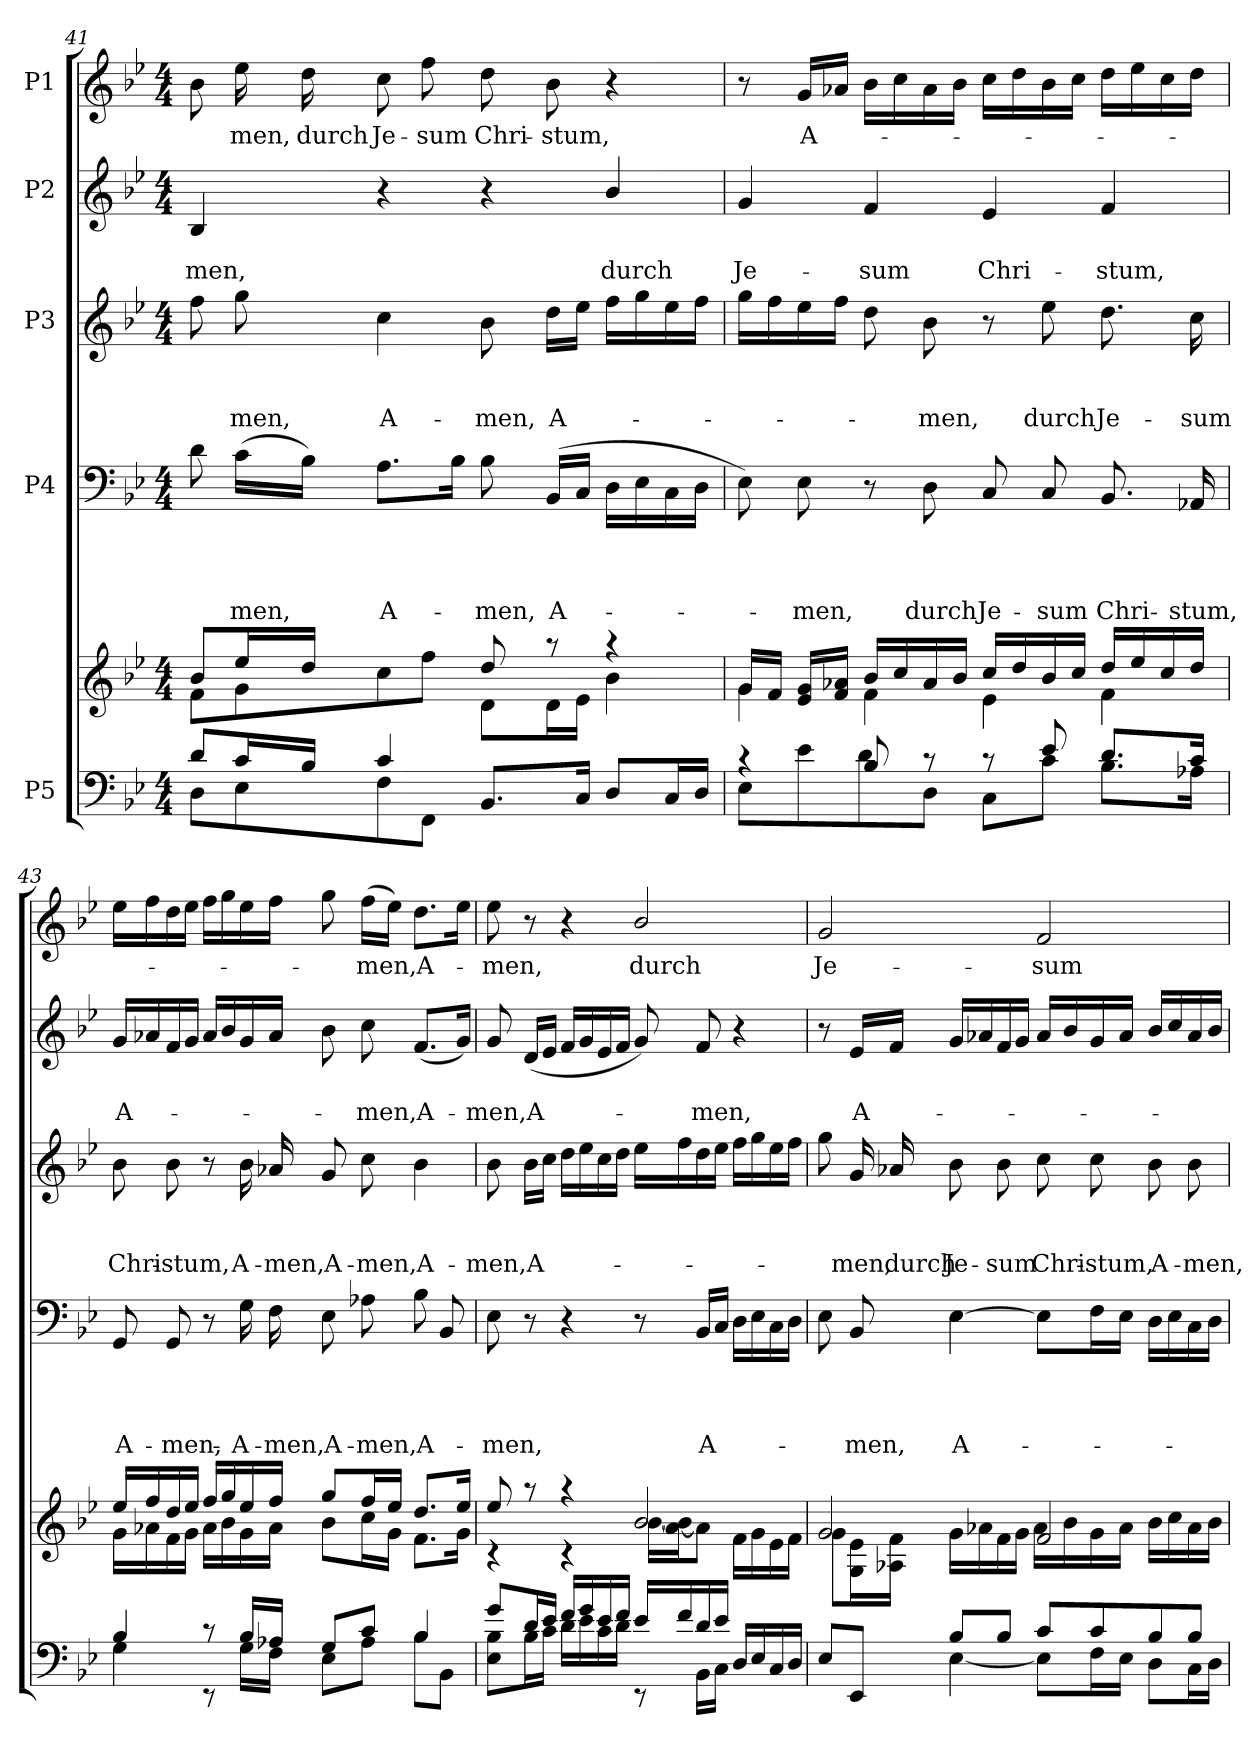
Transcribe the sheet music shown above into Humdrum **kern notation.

**kern	**kern	**kern	**text	**text	**text	**text	**kern	**text	**text	**text	**kern	**text	**text	**kern	**text
*part5	*part5	*part4	*part4	*part4	*part4	*part4	*part3	*part3	*part3	*part3	*part2	*part2	*part2	*part1	*part1
*staff6	*staff5	*staff4	*staff4	*staff4	*staff4	*staff4	*staff3	*staff3	*staff3	*staff3	*staff2	*staff2	*staff2	*staff1	*staff1
*I"P5	*	*I"P4	*	*	*	*	*I"P3	*	*	*	*I"P2	*	*	*I"P1	*
!!LO:PB:g=z
*clefF4	*clefG2	*clefF4	*	*	*	*	*clefG2	*	*	*	*clefG2	*	*	*clefG2	*
*k[b-e-]	*k[b-e-]	*k[b-e-]	*	*	*	*	*k[b-e-]	*	*	*	*k[b-e-]	*	*	*k[b-e-]	*
*B-:	*B-:	*B-:	*	*	*	*	*B-:	*	*	*	*B-:	*	*	*B-:	*
*M4/4	*M4/4	*M4/4	*	*	*	*	*M4/4	*	*	*	*M4/4	*	*	*M4/4	*
=41	=41	=41	=41	=41	=41	=41	=41	=41	=41	=41	=41	=41	=41	=41	=41
*^	*^	*	*	*	*	*	*	*	*	*	*	*	*	*	*
!	!	!	!	!	!	!	!	!	!	!	!	!	!	!	!LO:LY:b	!	!
8d/L	8D\L	8b-/L	8f\L	8d\	.	.	.	.	8ff\	.	.	.	4B-/	.	-men,	8b-\	.
!	!	!	!	!	!	!	!	!LO:LY:b	!	!	!	!LO:LY:b	!	!	!	!	!LO:LY:b
16c/L	8E-\	16ee-/L	8g\	(>16c\LL	.	.	.	-men,	8gg\	.	.	-men,	.	.	.	16ee-\	-men,
!	!	!	!	!	!	!	!	!	!	!	!	!	!	!	!	!	!LO:LY:b
16B-/JJ	.	16dd/JJ	.	16B-\JJ)	.	.	.	.	.	.	.	.	.	.	.	16dd\	durch
!	!	!	!	!	!	!	!	!LO:LY:b	!	!	!	!LO:LY:b	!	!	!	!	!LO:LY:b
4c/	8F\	4ryy	8cc\	8.A\L	.	.	.	A-	4cc\	.	.	A-	4r	.	.	8cc\	Je-
!	!	!	!	!	!	!	!	!	!	!	!	!	!	!	!	!	!LO:LY:b
.	8FF\J	.	8ff\J	.	.	.	.	.	.	.	.	.	.	.	.	8ff\	-sum
.	.	.	.	16B-\Jk	.	.	.	.	.	.	.	.	.	.	.	.	.
!	!	!	!	!	!	!	!	!LO:LY:b	!	!	!	!LO:LY:b	!	!	!	!	!LO:LY:b
2ryy	8.BB-/L	8dd/	8d\L	8B-\	.	.	.	-men,	8b-\	.	.	-men,	4r	.	.	8dd\	Chri-
!	!	!	!	!	!	!	!	!LO:LY:b	!	!	!	!LO:LY:b	!	!	!	!	!LO:LY:b
.	.	8raa	16d\L	(>16BB-/LL	.	.	.	A-	16dd\LL	.	.	A-	.	.	.	8b-\	-stum,
.	16C/Jk	.	16e-\JJ	16C/JJ	.	.	.	.	16ee-\JJ	.	.	.	.	.	.	.	.
!	!	!	!	!	!	!	!	!	!	!	!	!	!	!	!LO:LY:b	!	!
.	8D/L	4raa	4b-\	16D\LL	.	.	.	.	16ff\LL	.	.	.	4b-/	.	durch	4r	.
.	.	.	.	16E-\	.	.	.	.	16gg\	.	.	.	.	.	.	.	.
.	16C/L	.	.	16C\	.	.	.	.	16ee-\	.	.	.	.	.	.	.	.
.	16D/JJ	.	.	16D\JJ	.	.	.	.	16ff\JJ	.	.	.	.	.	.	.	.
=42	=42	=42	=42	=42	=42	=42	=42	=42	=42	=42	=42	=42	=42	=42	=42	=42	=42
!	!	!	!	!	!	!	!	!	!	!	!	!	!	!	!LO:LY:b	!	!
4rc	8E-\L	16g/LL	4g\	8E-\)	.	.	.	.	16gg\LL	.	.	.	4g/	.	Je-	8r	.
.	.	16f/JJ	.	.	.	.	.	.	16ff\	.	.	.	.	.	.	.	.
!	!	!	!	!	!	!	!	!LO:LY:b	!	!	!	!	!	!	!	!	!LO:LY:b
.	8e-\	16e-/ 16g/LL	.	8E-\	.	.	.	-men,	16ee-\	.	.	.	.	.	.	16g/LL	A-
.	.	16f/ 16a-X/JJ	.	.	.	.	.	.	16ff\JJ	.	.	.	.	.	.	16a-X/JJ	.
!	!	!	!	!	!	!	!	!	!	!	!	!	!	!	!LO:LY:b	!	!
8B-/	8d\	16b-/LL	4f\	8r	.	.	.	.	8dd\	.	.	.	4f/	.	-sum	16b-\LL	.
.	.	16cc/	.	.	.	.	.	.	.	.	.	.	.	.	.	16cc\	.
!	!	!	!	!	!	!	!	!LO:LY:b	!	!	!	!LO:LY:b	!	!	!	!	!
8rc	8D\J	16a-/	.	8D\	.	.	.	durch	8b-\	.	.	-men,	.	.	.	16a-\	.
.	.	16b-/JJ	.	.	.	.	.	.	.	.	.	.	.	.	.	16b-\JJ	.
!	!	!	!	!	!	!	!	!LO:LY:b	!	!	!	!	!	!	!LO:LY:b	!	!
8rc	8C\L	16cc/LL	4e-\	8C/	.	.	.	Je-	8r	.	.	.	4e-/	.	Chri-	16cc\LL	.
.	.	16dd/	.	.	.	.	.	.	.	.	.	.	.	.	.	16dd\	.
!	!	!	!	!	!	!	!	!LO:LY:b	!	!	!	!LO:LY:b	!	!	!	!	!
8e-/	8c\J	16b-/	.	8C/	.	.	.	-sum	8ee-\	.	.	durch	.	.	.	16b-\	.
.	.	16cc/JJ	.	.	.	.	.	.	.	.	.	.	.	.	.	16cc\JJ	.
!	!	!	!	!	!	!	!	!LO:LY:b	!	!	!	!LO:LY:b	!	!	!LO:LY:b	!	!
8.d/L	8.B-\L	16dd/LL	4f\	8.BB-/	.	.	.	Chri-	8.dd\	.	.	Je-	4f/	.	-stum,	16dd\LL	.
.	.	16ee-/	.	.	.	.	.	.	.	.	.	.	.	.	.	16ee-\	.
.	.	16cc/	.	.	.	.	.	.	.	.	.	.	.	.	.	16cc\	.
!	!	!	!	!	!	!	!	!LO:LY:b	!	!	!	!LO:LY:b	!	!	!	!	!
16c/Jk	16A-X\Jk	16dd/JJ	.	16AA-X/	.	.	.	-stum,	16cc\	.	.	-sum	.	.	.	16dd\JJ	.
!!LO:LB:g=z
=43	=43	=43	=43	=43	=43	=43	=43	=43	=43	=43	=43	=43	=43	=43	=43	=43	=43
!	!	!	!	!	!	!	!	!LO:LY:b	!	!	!	!LO:LY:b	!	!	!LO:LY:b	!	!
4B-/	4G\	16ee-/LL	16g\LL	8GG/	.	.	.	A-	8b-\	.	.	Chri-	16g/LL	.	A-	16ee-\LL	.
.	.	16ff/	16a-X\	.	.	.	.	.	.	.	.	.	16a-X/	.	.	16ff\	.
!	!	!	!	!	!	!	!	!LO:LY:b	!	!	!	!LO:LY:b	!	!	!	!	!
.	.	16dd/	16f\	8GG/	.	.	.	-men,-	8b-\	.	.	-stum,	16f/	.	.	16dd\	.
.	.	16ee-/JJ	16g\JJ	.	.	.	.	.	.	.	.	.	16g/JJ	.	.	16ee-\JJ	.
8rc	8rEE	16ff/LL	16a-\LL	8r	.	.	.	.	8r	.	.	.	16a-/LL	.	.	16ff\LL	.
.	.	16gg/	16b-\	.	.	.	.	.	.	.	.	.	16b-/	.	.	16gg\	.
!	!	!	!	!	!	!	!	!LO:LY:b	!	!	!	!LO:LY:b	!	!	!	!	!
16B-/LL	16G\LL	16ee-/	16g\	16G\	.	.	.	-A-	16b-\	.	.	A-	16g/	.	.	16ee-\	.
!	!	!	!	!	!	!	!	!LO:LY:b	!	!	!	!LO:LY:b	!	!	!	!	!
16A-X/JJ	16F\JJ	16ff/JJ	16a-\JJ	16F\	.	.	.	-men,	16a-X/	.	.	-men,	16a-/JJ	.	.	16ff\JJ	.
!	!	!	!	!	!	!	!	!LO:LY:b	!	!	!	!LO:LY:b	!	!	!	!	!
8G/L	8E-\L	8gg/L	8b-\L	8E-\	.	.	.	A-	8g/	.	.	A-	8b-\	.	.	8gg\	.
!	!	!	!	!	!	!	!	!LO:LY:b	!	!	!	!LO:LY:b	!	!	!LO:LY:b	!	!LO:LY:b
8c/J	8A-i\J	16ff/L	16cc\L	8A-X\	.	.	.	-men,	8cc\	.	.	-men,	8cc\	.	-men,	(>16ff\LL	-men,
.	.	16ee-/JJ	16g\JJ	.	.	.	.	.	.	.	.	.	.	.	.	16ee-\JJ)	.
!	!	!	!	!	!	!	!	!LO:LY:b	!	!	!	!LO:LY:b	!	!	!LO:LY:b	!	!LO:LY:b
4B-/	8B-\L	8.dd/L	8.f\L	8B-\	.	.	.	A-	4b-\	.	.	A-	(<8.f/L	.	A-	8.dd\L	A-
.	8BB-\J	.	.	8BB-/	.	.	.	.	.	.	.	.	.	.	.	.	.
.	.	16ee-/Jk	16g\Jk	.	.	.	.	.	.	.	.	.	16g/Jk)	.	.	16ee-\Jk	.
=44	=44	=44	=44	=44	=44	=44	=44	=44	=44	=44	=44	=44	=44	=44	=44	=44	=44
!	!	!	!	!	!	!	!	!LO:LY:b	!	!	!	!LO:LY:b	!	!	!LO:LY:b	!	!LO:LY:b
8g/L	8E-\ 8B-\L	8ee-/	4rc	8E-\	.	.	.	-men,	8b-\	.	.	-men,	8g/	.	-men,	8ee-\	-men,
!	!	!	!	!	!	!	!	!	!	!	!	!LO:LY:b	!	!	!LO:LY:b	!	!
16d/L	16B-\L	8raa	.	8r	.	.	.	.	16b-\LL	.	.	A-	(<16d/LL	.	A-	8r	.
16e-/JJ	16c\JJ	.	.	.	.	.	.	.	16cc\JJ	.	.	.	16e-/JJ	.	.	.	.
16f/LL	16d\LL	4raa	4rc	4r	.	.	.	.	16dd\LL	.	.	.	16f/LL	.	.	4r	.
16g/	16e-\	.	.	.	.	.	.	.	16ee-\	.	.	.	16g/	.	.	.	.
16e-/	16c\	.	.	.	.	.	.	.	16cc\	.	.	.	16e-/	.	.	.	.
16f/JJ	16d\JJ	.	.	.	.	.	.	.	16dd\JJ	.	.	.	16f/JJ	.	.	.	.
!	!	!	!	!	!	!	!	!	!	!	!	!	!	!	!	!	!LO:LY:b
16e-/LL	8rEE	2b-/	[>16b-\LL	8r	.	.	.	.	16ee-\LL	.	.	.	8g/)	.	.	2b-/	durch
16f/	.	.	[<16a\ 16b-\]J	.	.	.	.	.	16ff\	.	.	.	.	.	.	.	.
!	!	!	!	!	!	!	!	!LO:LY:b	!	!	!	!	!	!	!LO:LY:b	!	!
16d/	16BB-\LL	.	8a\J]	16BB-/LL	.	.	.	A-	16dd\	.	.	.	8f/	.	-men,	.	.
16e-/JJ	16C\JJ	.	.	16C/JJ	.	.	.	.	16ee-\JJ	.	.	.	.	.	.	.	.
4ryy	16D/LL	.	16f\LL	16D\LL	.	.	.	.	16ff\LL	.	.	.	4r	.	.	.	.
.	16E-/	.	16g\	16E-\	.	.	.	.	16gg\	.	.	.	.	.	.	.	.
.	16C/	.	16e-\	16C\	.	.	.	.	16ee-\	.	.	.	.	.	.	.	.
.	16D/JJ	.	16f\JJ	16D\JJ	.	.	.	.	16ff\JJ	.	.	.	.	.	.	.	.
!!LO:PB:g=z
=45	=45	=45	=45	=45	=45	=45	=45	=45	=45	=45	=45	=45	=45	=45	=45	=45	=45
!	!	!	!	!	!	!	!	!	!	!	!	!	!	!	!	!	!LO:LY:b
4ryy	8E-/L	2g/	8g\L	8E-\	.	.	.	.	8gg\	.	.	.	8r	.	.	2g/	Je-
!	!	!	!	!	!	!	!	!LO:LY:b	!	!	!	!LO:LY:b	!	!	!LO:LY:b	!	!
.	8EE-/J	.	16G\ 16e-\L	8BB-/	.	.	.	-men,	16g/	.	.	-men,	16e-/LL	.	A-	.	.
!	!	!	!	!	!	!	!	!	!	!	!	!LO:LY:b	!	!	!	!	!
.	.	.	16A-X\ 16f\JJ	.	.	.	.	.	16a-X/	.	.	durch	16f/JJ	.	.	.	.
!	!	!	!	!	!	!	!	!LO:LY:b	!	!	!	!LO:LY:b	!	!	!	!	!
8B-/L	[<4E-\	.	16g\LL	[>4E-\	.	.	.	A-	8b-\	.	.	Je-	16g/LL	.	.	.	.
.	.	.	16a-X\	.	.	.	.	.	.	.	.	.	16a-X/	.	.	.	.
!	!	!	!	!	!	!	!	!	!	!	!	!LO:LY:b	!	!	!	!	!
8B-/J	.	.	16f\	.	.	.	.	.	8b-\	.	.	-sum	16f/	.	.	.	.
.	.	.	16g\JJ	.	.	.	.	.	.	.	.	.	16g/JJ	.	.	.	.
!	!	!	!	!	!	!	!	!	!	!	!	!LO:LY:b	!	!	!	!	!LO:LY:b
8c/L	8E-\L]	2f/	16a-\LL	8E-\L]	.	.	.	.	8cc\	.	.	Chri-	16a-/LL	.	.	2f/	-sum
.	.	.	16b-\	.	.	.	.	.	.	.	.	.	16b-/	.	.	.	.
!	!	!	!	!	!	!	!	!	!	!	!	!LO:LY:b	!	!	!	!	!
8c/	16F\L	.	16g\	16F\L	.	.	.	.	8cc\	.	.	-stum,	16g/	.	.	.	.
.	16E-\JJ	.	16a-\JJ	16E-\JJ	.	.	.	.	.	.	.	.	16a-/JJ	.	.	.	.
!	!	!	!	!	!	!	!	!	!	!	!	!LO:LY:b	!	!	!	!	!
8B-/	8D\L	.	16b-\LL	16D\LL	.	.	.	.	8b-\	.	.	A-	16b-/LL	.	.	.	.
.	.	.	16cc\	16E-\	.	.	.	.	.	.	.	.	16cc/	.	.	.	.
!	!	!	!	!	!	!	!	!	!	!	!	!LO:LY:b	!	!	!	!	!
8B-/J	16C\L	.	16a-\	16C\	.	.	.	.	8b-\	.	.	-men,	16a-/	.	.	.	.
.	16D\JJ	.	16b-\JJ	16D\JJ	.	.	.	.	.	.	.	.	16b-/JJ	.	.	.	.
*v	*v	*	*	*	*	*	*	*	*	*	*	*	*	*	*	*	*
*	*v	*v	*	*	*	*	*	*	*	*	*	*	*	*	*	*
=	=	=	=	=	=	=	=	=	=	=	=	=	=	=	=
*-	*-	*-	*-	*-	*-	*-	*-	*-	*-	*-	*-	*-	*-	*-	*-
